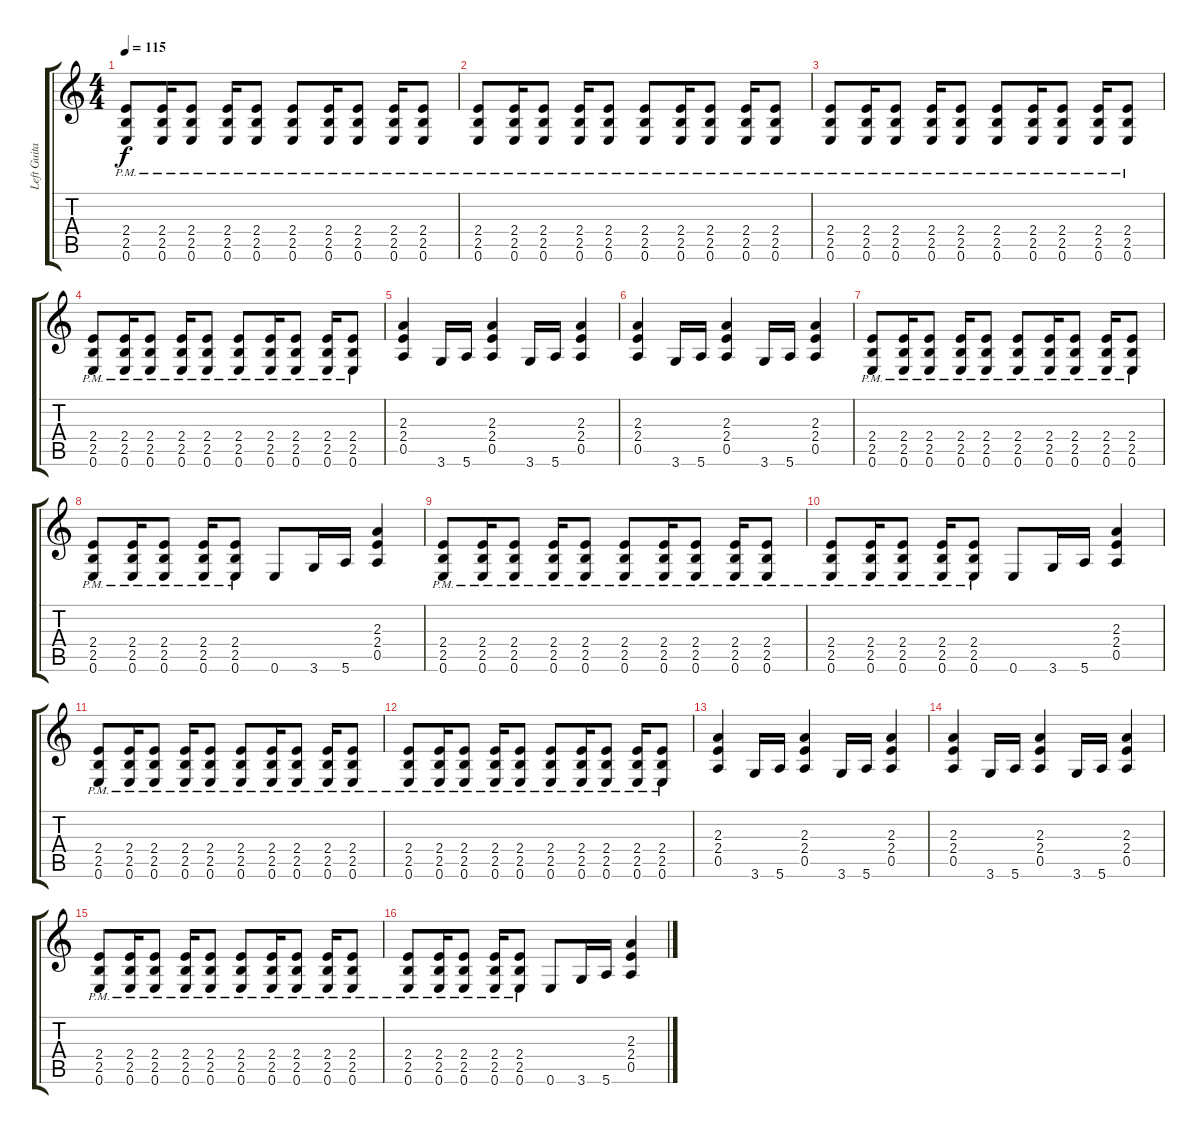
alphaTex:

\track ("Left Guitar" "Left Guita") {instrument distortionguitar}
\staff {score tabs}
\tuning (E4 B3 G3 D3 A2 E2) {hide}
\ts (4 4)
\section ("" "")
\tempo 115
\clef g2
\ks c
(2.4{pm} 2.5{pm} 0.6{pm}).8{dy f} (2.4{pm} 2.5{pm} 0.6{pm}).16 (2.4{pm} 2.5{pm} 0.6{pm}).8 (2.4{pm} 2.5{pm} 0.6{pm}).16 (2.4{pm} 2.5{pm} 0.6{pm}).8 (2.4{pm} 2.5{pm} 0.6{pm}).8 (2.4{pm} 2.5{pm} 0.6{pm}).16 (2.4{pm} 2.5{pm} 0.6{pm}).8 (2.4{pm} 2.5{pm} 0.6{pm}).16 (2.4{pm} 2.5{pm} 0.6{pm}).8 |
(2.4{pm} 2.5{pm} 0.6{pm}).8 (2.4{pm} 2.5{pm} 0.6{pm}).16 (2.4{pm} 2.5{pm} 0.6{pm}).8 (2.4{pm} 2.5{pm} 0.6{pm}).16 (2.4{pm} 2.5{pm} 0.6{pm}).8 (2.4{pm} 2.5{pm} 0.6{pm}).8 (2.4{pm} 2.5{pm} 0.6{pm}).16 (2.4{pm} 2.5{pm} 0.6{pm}).8 (2.4{pm} 2.5{pm} 0.6{pm}).16 (2.4{pm} 2.5{pm} 0.6{pm}).8 |
(2.4{pm} 2.5{pm} 0.6{pm}).8 (2.4{pm} 2.5{pm} 0.6{pm}).16 (2.4{pm} 2.5{pm} 0.6{pm}).8 (2.4{pm} 2.5{pm} 0.6{pm}).16 (2.4{pm} 2.5{pm} 0.6{pm}).8 (2.4{pm} 2.5{pm} 0.6{pm}).8 (2.4{pm} 2.5{pm} 0.6{pm}).16 (2.4{pm} 2.5{pm} 0.6{pm}).8 (2.4{pm} 2.5{pm} 0.6{pm}).16 (2.4{pm} 2.5{pm} 0.6{pm}).8 |
(2.4{pm} 2.5{pm} 0.6{pm}).8 (2.4{pm} 2.5{pm} 0.6{pm}).16 (2.4{pm} 2.5{pm} 0.6{pm}).8 (2.4{pm} 2.5{pm} 0.6{pm}).16 (2.4{pm} 2.5{pm} 0.6{pm}).8 (2.4{pm} 2.5{pm} 0.6{pm}).8 (2.4{pm} 2.5{pm} 0.6{pm}).16 (2.4{pm} 2.5{pm} 0.6{pm}).8 (2.4{pm} 2.5{pm} 0.6{pm}).16 (2.4{pm} 2.5{pm} 0.6{pm}).8 |
(2.3 2.4 0.5).4 3.6.16 5.6.16 (2.3 2.4 0.5).4 3.6.16 5.6.16 (2.3 2.4 0.5).4 |
(2.3 2.4 0.5).4 3.6.16 5.6.16 (2.3 2.4 0.5).4 3.6.16 5.6.16 (2.3 2.4 0.5).4 |
(2.4{pm} 2.5{pm} 0.6{pm}).8 (2.4{pm} 2.5{pm} 0.6{pm}).16 (2.4{pm} 2.5{pm} 0.6{pm}).8 (2.4{pm} 2.5{pm} 0.6{pm}).16 (2.4{pm} 2.5{pm} 0.6{pm}).8 (2.4{pm} 2.5{pm} 0.6{pm}).8 (2.4{pm} 2.5{pm} 0.6{pm}).16 (2.4{pm} 2.5{pm} 0.6{pm}).8 (2.4{pm} 2.5{pm} 0.6{pm}).16 (2.4{pm} 2.5{pm} 0.6{pm}).8 |
(2.4{pm} 2.5{pm} 0.6{pm}).8 (2.4{pm} 2.5{pm} 0.6{pm}).16 (2.4{pm} 2.5{pm} 0.6{pm}).8 (2.4{pm} 2.5{pm} 0.6{pm}).16 (2.4{pm} 2.5{pm} 0.6{pm}).8 0.6.8 3.6.16 5.6.16 (2.3 2.4 0.5).4 |
(2.4{pm} 2.5{pm} 0.6{pm}).8 (2.4{pm} 2.5{pm} 0.6{pm}).16 (2.4{pm} 2.5{pm} 0.6{pm}).8 (2.4{pm} 2.5{pm} 0.6{pm}).16 (2.4{pm} 2.5{pm} 0.6{pm}).8 (2.4{pm} 2.5{pm} 0.6{pm}).8 (2.4{pm} 2.5{pm} 0.6{pm}).16 (2.4{pm} 2.5{pm} 0.6{pm}).8 (2.4{pm} 2.5{pm} 0.6{pm}).16 (2.4{pm} 2.5{pm} 0.6{pm}).8 |
(2.4{pm} 2.5{pm} 0.6{pm}).8 (2.4{pm} 2.5{pm} 0.6{pm}).16 (2.4{pm} 2.5{pm} 0.6{pm}).8 (2.4{pm} 2.5{pm} 0.6{pm}).16 (2.4{pm} 2.5{pm} 0.6{pm}).8 0.6.8 3.6.16 5.6.16 (2.3 2.4 0.5).4 |
(2.4{pm} 2.5{pm} 0.6{pm}).8 (2.4{pm} 2.5{pm} 0.6{pm}).16 (2.4{pm} 2.5{pm} 0.6{pm}).8 (2.4{pm} 2.5{pm} 0.6{pm}).16 (2.4{pm} 2.5{pm} 0.6{pm}).8 (2.4{pm} 2.5{pm} 0.6{pm}).8 (2.4{pm} 2.5{pm} 0.6{pm}).16 (2.4{pm} 2.5{pm} 0.6{pm}).8 (2.4{pm} 2.5{pm} 0.6{pm}).16 (2.4{pm} 2.5{pm} 0.6{pm}).8 |
(2.4{pm} 2.5{pm} 0.6{pm}).8 (2.4{pm} 2.5{pm} 0.6{pm}).16 (2.4{pm} 2.5{pm} 0.6{pm}).8 (2.4{pm} 2.5{pm} 0.6{pm}).16 (2.4{pm} 2.5{pm} 0.6{pm}).8 (2.4{pm} 2.5{pm} 0.6{pm}).8 (2.4{pm} 2.5{pm} 0.6{pm}).16 (2.4{pm} 2.5{pm} 0.6{pm}).8 (2.4{pm} 2.5{pm} 0.6{pm}).16 (2.4{pm} 2.5{pm} 0.6{pm}).8 |
(2.3 2.4 0.5).4 3.6.16 5.6.16 (2.3 2.4 0.5).4 3.6.16 5.6.16 (2.3 2.4 0.5).4 |
(2.3 2.4 0.5).4 3.6.16 5.6.16 (2.3 2.4 0.5).4 3.6.16 5.6.16 (2.3 2.4 0.5).4 |
(2.4{pm} 2.5{pm} 0.6{pm}).8 (2.4{pm} 2.5{pm} 0.6{pm}).16 (2.4{pm} 2.5{pm} 0.6{pm}).8 (2.4{pm} 2.5{pm} 0.6{pm}).16 (2.4{pm} 2.5{pm} 0.6{pm}).8 (2.4{pm} 2.5{pm} 0.6{pm}).8 (2.4{pm} 2.5{pm} 0.6{pm}).16 (2.4{pm} 2.5{pm} 0.6{pm}).8 (2.4{pm} 2.5{pm} 0.6{pm}).16 (2.4{pm} 2.5{pm} 0.6{pm}).8 |
(2.4{pm} 2.5{pm} 0.6{pm}).8 (2.4{pm} 2.5{pm} 0.6{pm}).16 (2.4{pm} 2.5{pm} 0.6{pm}).8 (2.4{pm} 2.5{pm} 0.6{pm}).16 (2.4{pm} 2.5{pm} 0.6{pm}).8 0.6.8 3.6.16 5.6.16 (2.3 2.4 0.5).4
